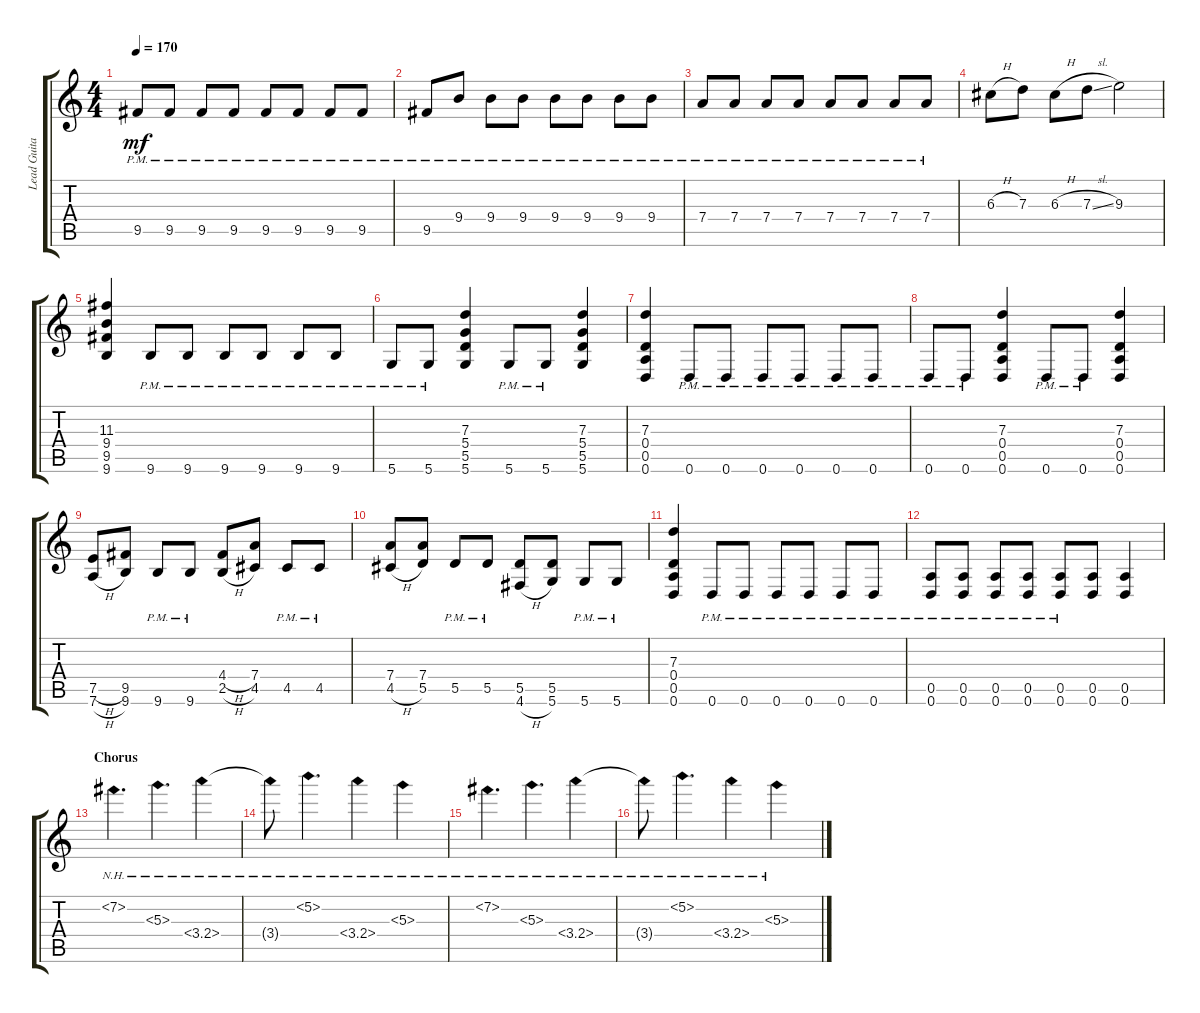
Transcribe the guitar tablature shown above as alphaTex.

\track ("Lead Guitar (Garrett Zablocki)" "Lead Guita") {instrument distortionguitar}
\staff {score tabs}
\tuning (E4 B3 G3 D3 A2 D2) {hide}
\ts (4 4)
\tempo 170
\clef g2
\ks c
9.5{pm}.8{dy mf} 9.5{pm}.8 9.5{pm}.8 9.5{pm}.8 9.5{pm}.8 9.5{pm}.8 9.5{pm}.8 9.5{pm}.8 |
9.5{pm}.8 9.4{pm}.8 9.4{pm}.8 9.4{pm}.8 9.4{pm}.8 9.4{pm}.8 9.4{pm}.8 9.4{pm}.8 |
7.4{pm}.8 7.4{pm}.8 7.4{pm}.8 7.4{pm}.8 7.4{pm}.8 7.4{pm}.8 7.4{pm}.8 7.4{pm}.8 |
6.3{h}.8 7.3.8 6.3{h}.8 7.3{sl}.8 9.3.2 |
(11.3 9.4 9.5 9.6).4 9.6{pm}.8 9.6{pm}.8 9.6{pm}.8 9.6{pm}.8 9.6{pm}.8 9.6{pm}.8 |
5.6{pm}.8 5.6{pm}.8 (7.3 5.4 5.5 5.6).4 5.6{pm}.8 5.6{pm}.8 (7.3 5.4 5.5 5.6).4 |
(7.3 0.4 0.5 0.6).4 0.6{pm}.8 0.6{pm}.8 0.6{pm}.8 0.6{pm}.8 0.6{pm}.8 0.6{pm}.8 |
0.6{pm}.8 0.6{pm}.8 (7.3 0.4 0.5 0.6).4 0.6{pm}.8 0.6{pm}.8 (7.3 0.4 0.5 0.6).4 |
(7.5{h} 7.6{h}).8 (9.5 9.6).8 9.6{pm}.8 9.6{pm}.8 (4.4{h} 2.5{h}).8 (7.4 4.5).8 4.5{pm}.8 4.5{pm}.8 |
(7.4 4.5{h}).8 (7.4 5.5).8 5.5{pm}.8 5.5{pm}.8 (5.5 4.6{h}).8 (5.5 5.6).8 5.6{pm}.8 5.6{pm}.8 |
(7.3 0.4 0.5 0.6).4 0.6{pm}.8 0.6{pm}.8 0.6{pm}.8 0.6{pm}.8 0.6{pm}.8 0.6{pm}.8 |
(0.5{pm} 0.6{pm}).8 (0.5{pm} 0.6{pm}).8 (0.5{pm} 0.6{pm}).8 (0.5{pm} 0.6{pm}).8 (0.5{pm} 0.6).8 (0.5 0.6).8 (0.5 0.6).4 |
\section ("" "Chorus")
7.2{nh}.4{d volume 16 balance 8} 5.3{nh}.4{d} 3.4{nh}.4 |
3.4{nh t}.8 5.2{nh}.4{d} 3.4{nh}.4 5.3{nh}.4 |
7.2{nh}.4{d} 5.3{nh}.4{d} 3.4{nh}.4 |
3.4{nh t}.8 5.2{nh}.4{d} 3.4{nh}.4 5.3{nh}.4
